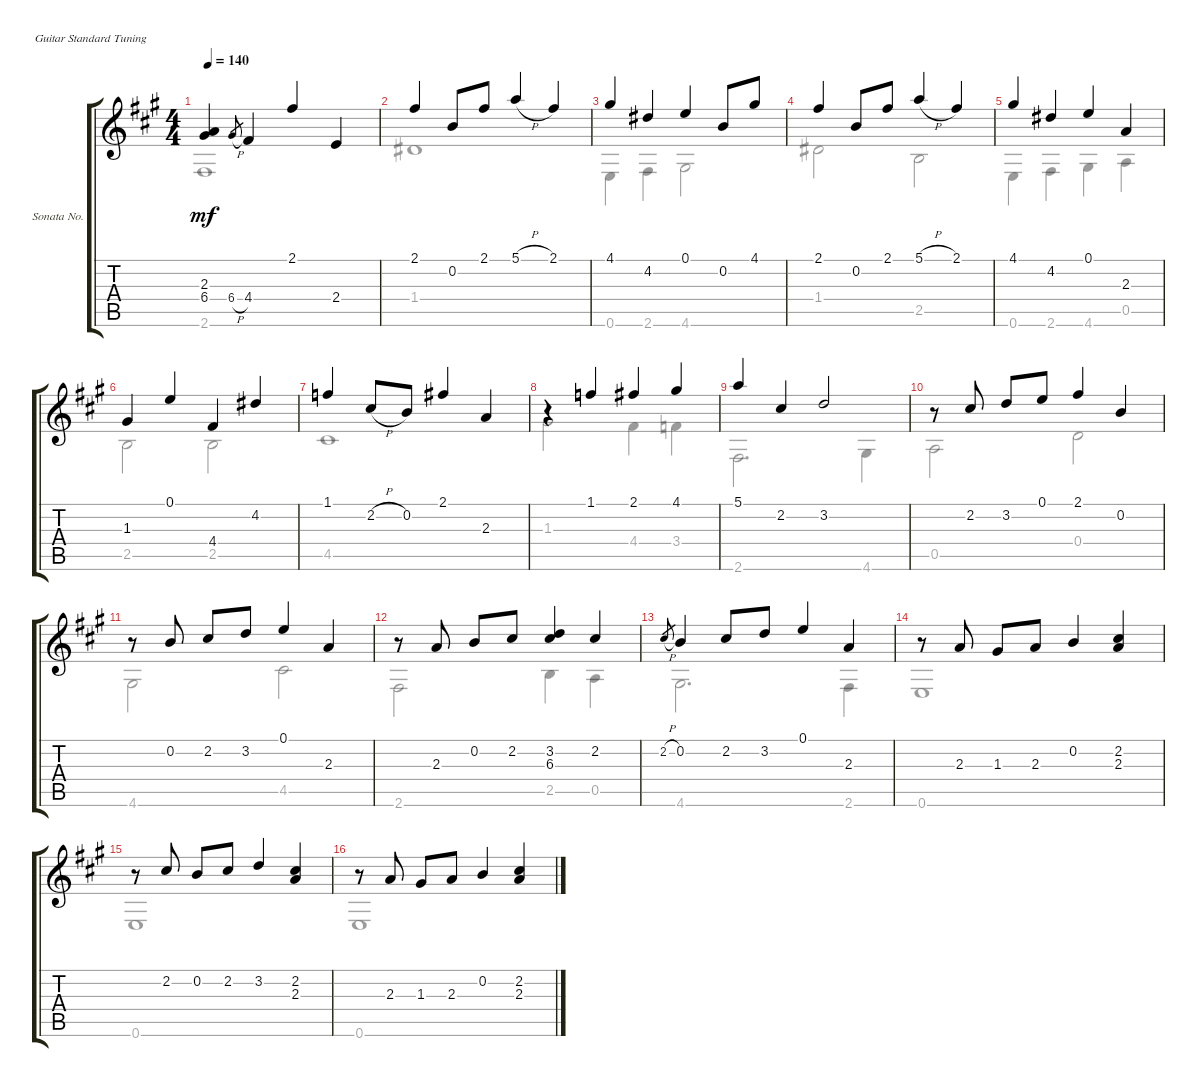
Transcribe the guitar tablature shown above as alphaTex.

\bracketExtendMode groupsimilarinstruments
\firstSystemTrackNameOrientation horizontal
\otherSystemsTrackNameOrientation horizontal
\track ("Sonata No. 21 in A (D21) - 4. Bourree" "Sonata No.") {instrument acousticguitarnylon}
\staff {score tabs}
\tuning (E4 B3 G3 D3 A2 E2)
\voice
\ts (4 4)
\tempo 140
\clef g2
\ks a
(2.3 6.4).4{dy mf} 6.4{h}.8{gr} 4.4.4 2.1.4 2.4.4 |
2.1.4 0.2.8 2.1.8 5.1{h}.4 2.1.4 |
4.1.4 4.2.4 0.1.4 0.2.8 4.1.8 |
2.1.4 0.2.8 2.1.8 5.1{h}.4 2.1.4 |
4.1.4 4.2.4 0.1.4 2.3.4 |
1.3.4 0.1.4 4.4.4 4.2.4 |
1.1.4 2.2{h}.8 0.2.8 2.1.4 2.3.4 |
r.4 1.1.4 2.1.4 4.1.4 |
5.1.4 2.2.4 3.2.2 |
r.8 2.2.8 3.2.8 0.1.8 2.1.4 0.2.4 |
r.8 0.2.8 2.2.8 3.2.8 0.1.4 2.3.4 |
r.8 2.3.8 0.2.8 2.2.8 (3.2 6.3).4 2.2.4 |
2.2{h}.8{gr} 0.2.4 2.2.8 3.2.8 0.1.4 2.3.4 |
r.8 2.3.8 1.3.8 2.3.8 0.2.4 (2.2 2.3).4 |
r.8 2.2.8 0.2.8 2.2.8 3.2.4 (2.2 2.3).4 |
r.8 2.3.8 1.3.8 2.3.8 0.2.4 (2.2 2.3).4
\voice
\clef g2
\ottava regular
\simile none
\ks a
2.6.1{dy mf} |
1.4.1 |
0.6.4 2.6.4 4.6.2 |
1.4.2 2.5.2 |
0.6.4 2.6.4 4.6.4 0.5.4 |
2.5.2 2.5.2 |
4.5.1 |
1.3.2 4.4.4 3.4.4 |
2.6.2{d} 4.6.4 |
0.5.2 0.4.2 |
4.6.2 4.5.2 |
2.6.2 2.5.4 0.5.4 |
4.6.2{d} 2.6.4 |
0.6.1 |
0.6.1 |
0.6.1
